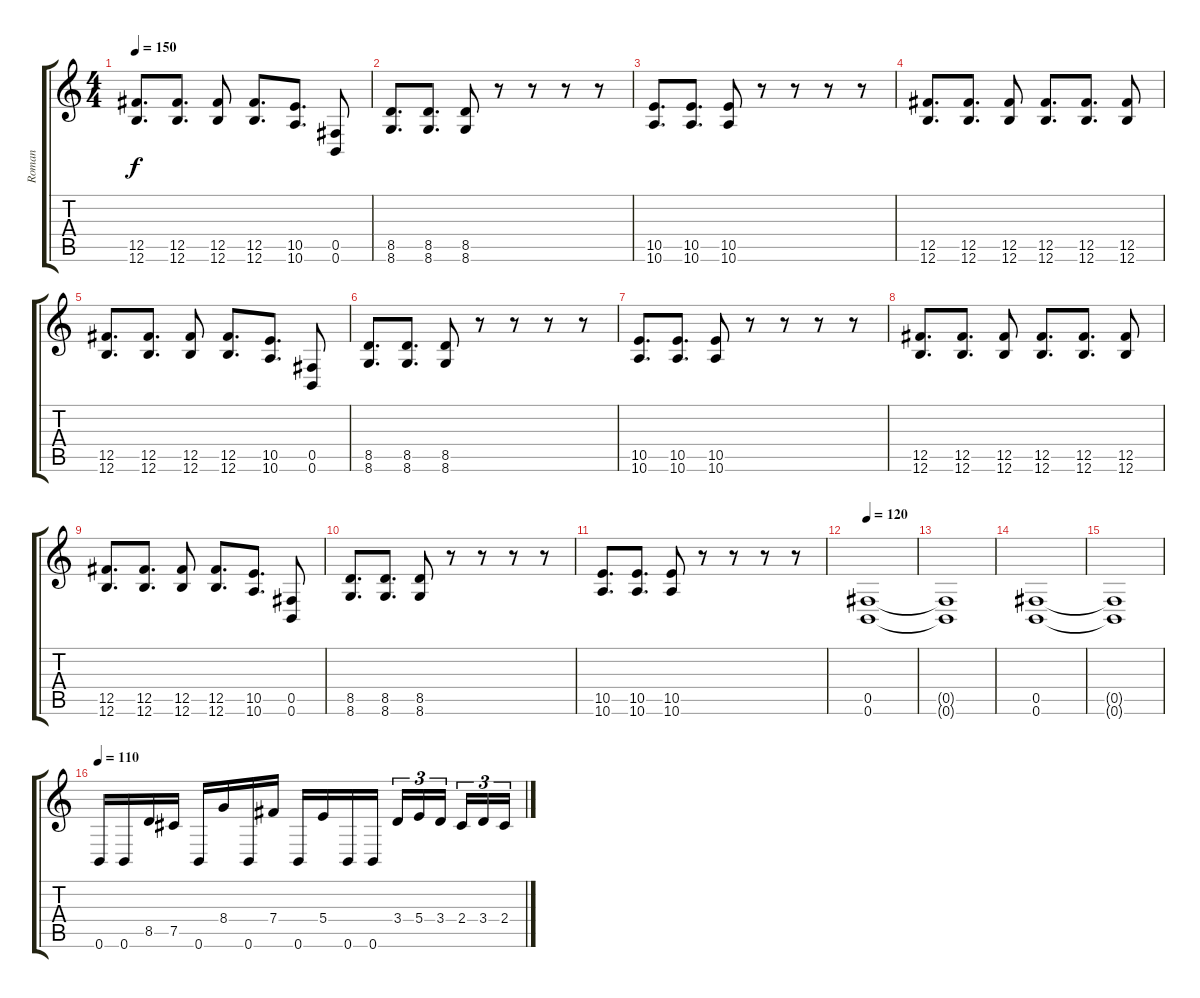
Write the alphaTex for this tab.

\track ("Roman" "Roman") {instrument overdrivenguitar}
\staff {score tabs}
\tuning (Db4 Ab3 E3 B2 Gb2 B1) {hide}
\ts (4 4)
\tempo 150
\clef g2
\ks c
(12.5 12.6).8{d dy f} (12.5 12.6).8{d} (12.5 12.6).8 (12.5 12.6).8{d} (10.5 10.6).8{d} (0.5 0.6).8 |
(8.5 8.6).8{d} (8.5 8.6).8{d} (8.5 8.6).8 r.8 r.8 r.8 r.8 |
(10.5 10.6).8{d} (10.5 10.6).8{d} (10.5 10.6).8 r.8 r.8 r.8 r.8 |
(12.5 12.6).8{d} (12.5 12.6).8{d} (12.5 12.6).8 (12.5 12.6).8{d} (12.5 12.6).8{d} (12.5 12.6).8 |
(12.5 12.6).8{d} (12.5 12.6).8{d} (12.5 12.6).8 (12.5 12.6).8{d} (10.5 10.6).8{d} (0.5 0.6).8 |
(8.5 8.6).8{d} (8.5 8.6).8{d} (8.5 8.6).8 r.8 r.8 r.8 r.8 |
(10.5 10.6).8{d} (10.5 10.6).8{d} (10.5 10.6).8 r.8 r.8 r.8 r.8 |
(12.5 12.6).8{d} (12.5 12.6).8{d} (12.5 12.6).8 (12.5 12.6).8{d} (12.5 12.6).8{d} (12.5 12.6).8 |
(12.5 12.6).8{d} (12.5 12.6).8{d} (12.5 12.6).8 (12.5 12.6).8{d} (10.5 10.6).8{d} (0.5 0.6).8 |
(8.5 8.6).8{d} (8.5 8.6).8{d} (8.5 8.6).8 r.8 r.8 r.8 r.8 |
(10.5 10.6).8{d} (10.5 10.6).8{d} (10.5 10.6).8 r.8 r.8 r.8 r.8 |
\tempo 120
(0.5 0.6).1 |
(0.5{t} 0.6{t}).1 |
(0.5 0.6).1 |
(0.5{t} 0.6{t}).1 |
\tempo 110
0.6.16 0.6.16 8.5.16 7.5.16 0.6.16 8.4.16 0.6.16 7.4.16 0.6.16 5.4.16 0.6.16 0.6.16 3.4.16{tu (3 2)} 5.4.16{tu (3 2)} 3.4.16{tu (3 2) beam splitsecondary} 2.4.16{tu (3 2)} 3.4.16{tu (3 2)} 2.4.16{tu (3 2)}
